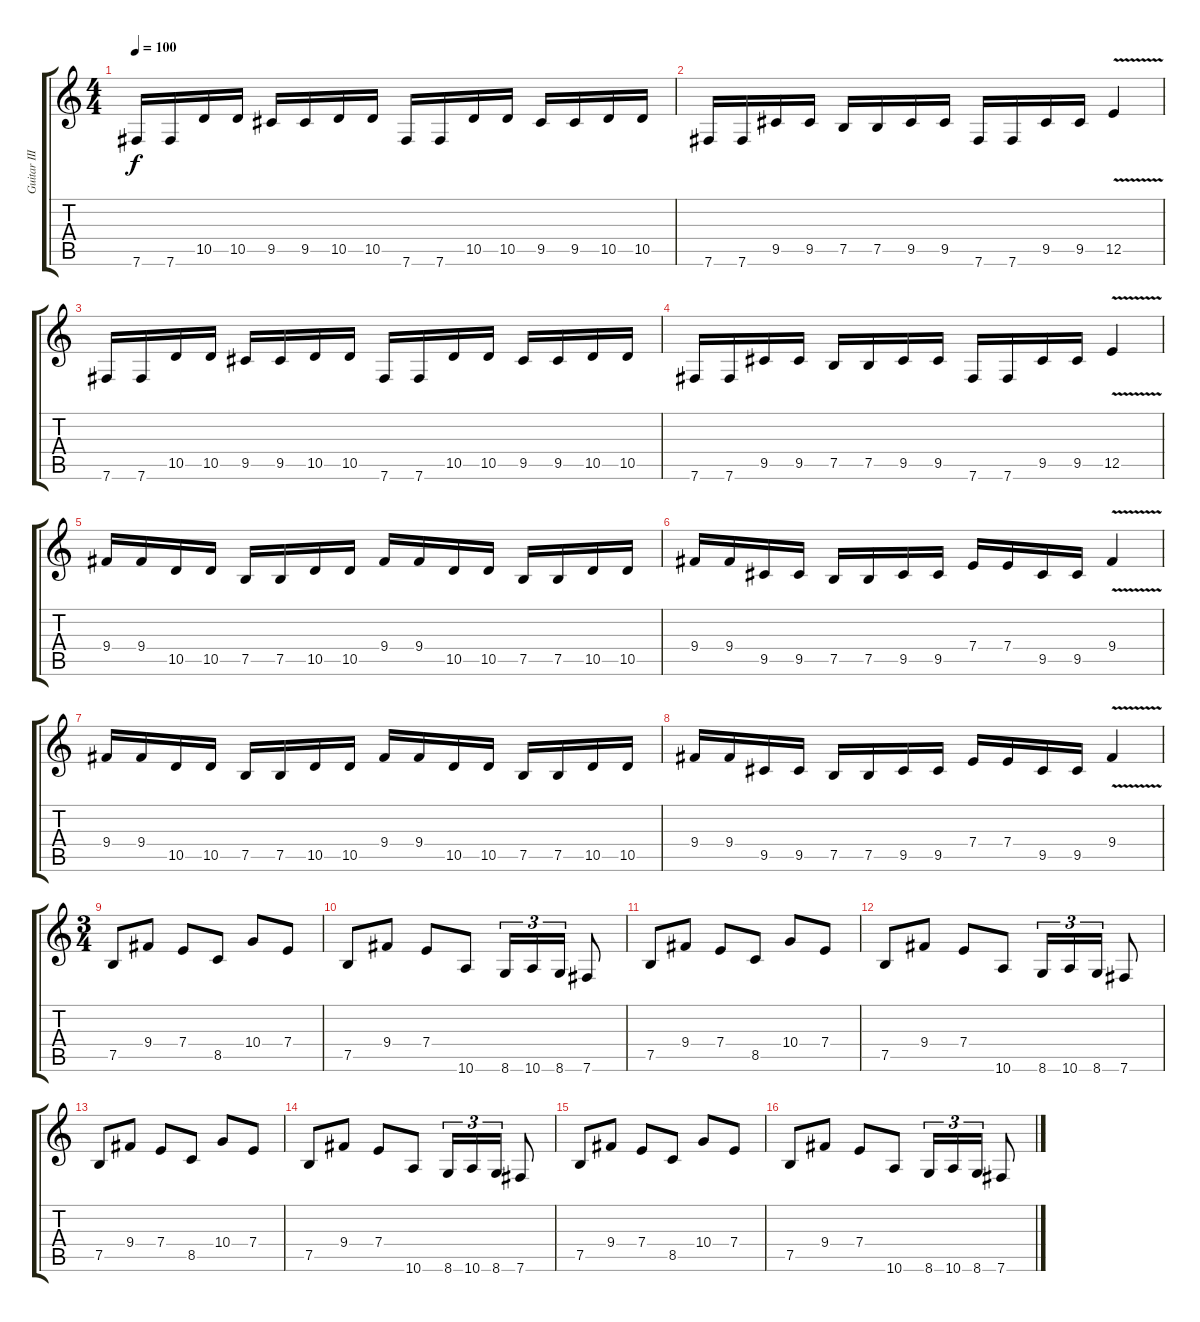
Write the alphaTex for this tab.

\track ("Guitar III (dist.)" "Guitar III") {instrument overdrivenguitar}
\staff {score tabs}
\tuning (B3 Gb3 D3 A2 E2 B1) {hide}
\ts (4 4)
\tempo 100
\clef g2
\ks c
7.6.16{dy f} 7.6.16 10.5.16 10.5.16 9.5.16 9.5.16 10.5.16 10.5.16 7.6.16 7.6.16 10.5.16 10.5.16 9.5.16 9.5.16 10.5.16 10.5.16 |
7.6.16 7.6.16 9.5.16 9.5.16 7.5.16 7.5.16 9.5.16 9.5.16 7.6.16 7.6.16 9.5.16 9.5.16 12.5{v}.4 |
7.6.16 7.6.16 10.5.16 10.5.16 9.5.16 9.5.16 10.5.16 10.5.16 7.6.16 7.6.16 10.5.16 10.5.16 9.5.16 9.5.16 10.5.16 10.5.16 |
7.6.16 7.6.16 9.5.16 9.5.16 7.5.16 7.5.16 9.5.16 9.5.16 7.6.16 7.6.16 9.5.16 9.5.16 12.5{v}.4 |
9.4.16 9.4.16 10.5.16 10.5.16 7.5.16 7.5.16 10.5.16 10.5.16 9.4.16 9.4.16 10.5.16 10.5.16 7.5.16 7.5.16 10.5.16 10.5.16 |
9.4.16 9.4.16 9.5.16 9.5.16 7.5.16 7.5.16 9.5.16 9.5.16 7.4.16 7.4.16 9.5.16 9.5.16 9.4{v}.4 |
9.4.16 9.4.16 10.5.16 10.5.16 7.5.16 7.5.16 10.5.16 10.5.16 9.4.16 9.4.16 10.5.16 10.5.16 7.5.16 7.5.16 10.5.16 10.5.16 |
9.4.16 9.4.16 9.5.16 9.5.16 7.5.16 7.5.16 9.5.16 9.5.16 7.4.16 7.4.16 9.5.16 9.5.16 9.4{v}.4 |
\ts (3 4)
7.5.8 9.4.8 7.4.8 8.5.8 10.4.8 7.4.8 |
7.5.8 9.4.8 7.4.8 10.6.8 8.6.16{tu (3 2)} 10.6.16{tu (3 2)} 8.6.16{tu (3 2)} 7.6.8 |
7.5.8 9.4.8 7.4.8 8.5.8 10.4.8 7.4.8 |
7.5.8 9.4.8 7.4.8 10.6.8 8.6.16{tu (3 2)} 10.6.16{tu (3 2)} 8.6.16{tu (3 2)} 7.6.8 |
7.5.8 9.4.8 7.4.8 8.5.8 10.4.8 7.4.8 |
7.5.8 9.4.8 7.4.8 10.6.8 8.6.16{tu (3 2)} 10.6.16{tu (3 2)} 8.6.16{tu (3 2)} 7.6.8 |
7.5.8 9.4.8 7.4.8 8.5.8 10.4.8 7.4.8 |
7.5.8 9.4.8 7.4.8 10.6.8 8.6.16{tu (3 2)} 10.6.16{tu (3 2)} 8.6.16{tu (3 2)} 7.6.8
